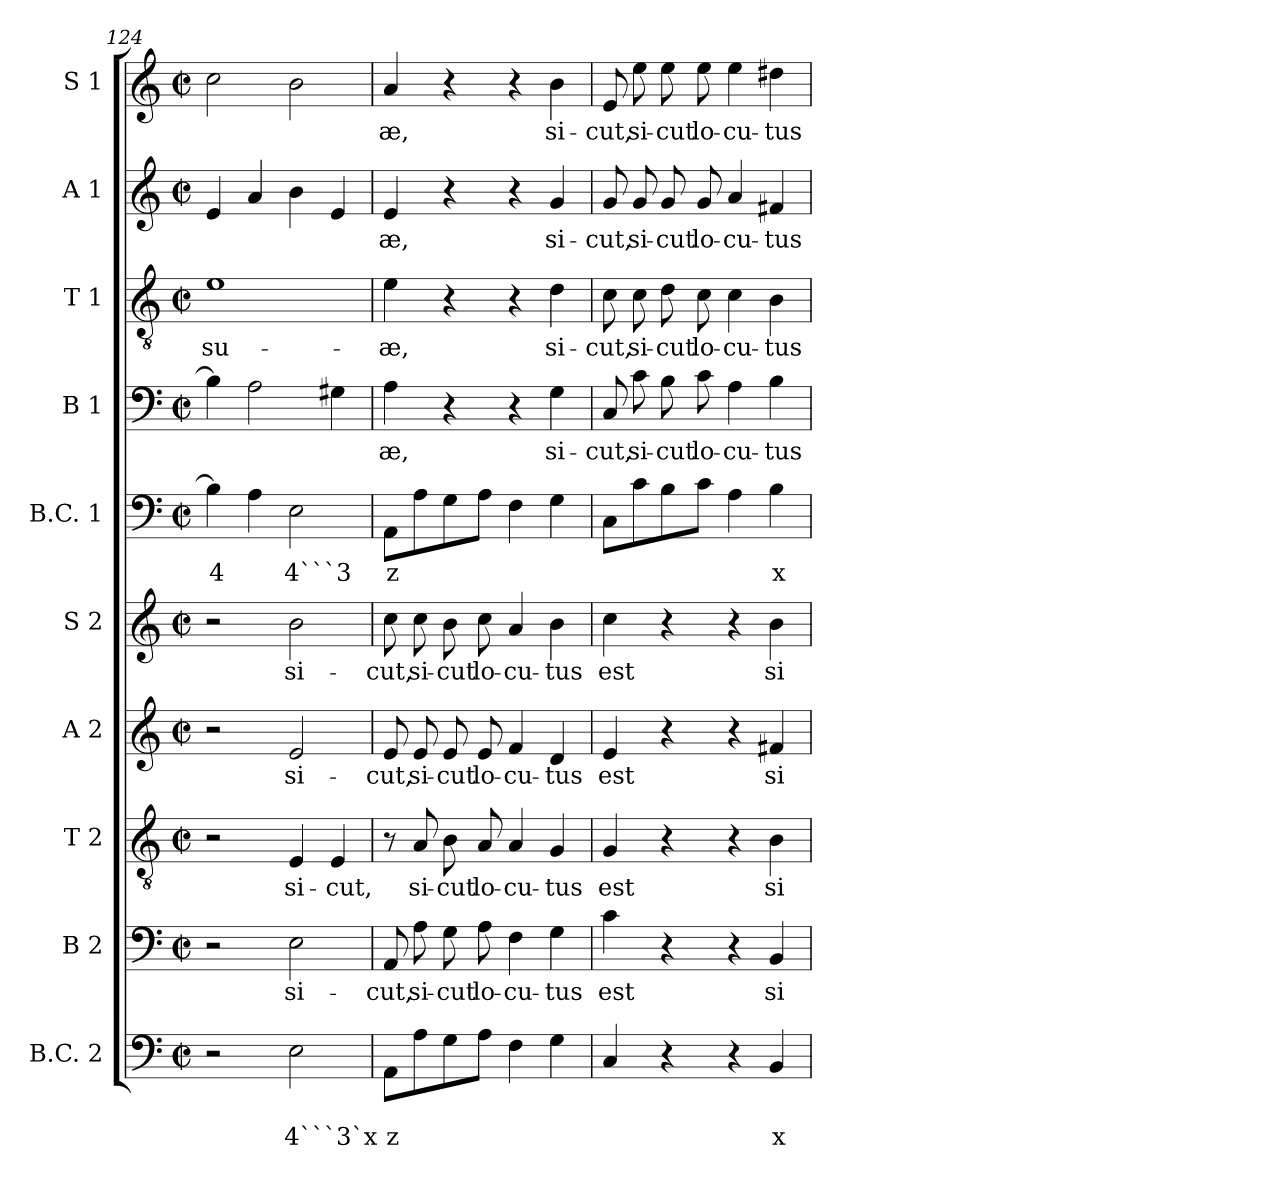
**kern	**text	**text	**kern	**text	**kern	**text	**kern	**text	**kern	**text	**kern	**text	**kern	**text	**kern	**text	**kern	**text	**kern	**text
*part10	*part10	*part10	*part9	*part9	*part8	*part8	*part7	*part7	*part6	*part6	*part5	*part5	*part4	*part4	*part3	*part3	*part2	*part2	*part1	*part1
*staff10	*staff10	*staff10	*staff9	*staff9	*staff8	*staff8	*staff7	*staff7	*staff6	*staff6	*staff5	*staff5	*staff4	*staff4	*staff3	*staff3	*staff2	*staff2	*staff1	*staff1
*I"B.C. 2	*	*	*I"B 2	*	*I"T 2	*	*I"A 2	*	*I"S 2	*	*I"B.C. 1	*	*I"B 1	*	*I"T 1	*	*I"A 1	*	*I"S 1	*
*I'BC2	*	*	*I'B2	*	*I'T2	*	*I'A2	*	*I'S2	*	*I'BC1	*	*I'B1	*	*I'T1	*	*I'A1	*	*I'S1	*
*clefF4	*	*	*clefF4	*	*clefGv2	*	*clefG2	*	*clefG2	*	*clefF4	*	*clefF4	*	*clefGv2	*	*clefG2	*	*clefG2	*
*k[]	*	*	*k[]	*	*k[]	*	*k[]	*	*k[]	*	*k[]	*	*k[]	*	*k[]	*	*k[]	*	*k[]	*
*C:	*	*	*C:	*	*C:	*	*C:	*	*C:	*	*C:	*	*C:	*	*C:	*	*C:	*	*C:	*
*M2/2	*	*	*M2/2	*	*M2/2	*	*M2/2	*	*M2/2	*	*M2/2	*	*M2/2	*	*M2/2	*	*M2/2	*	*M2/2	*
*met(c|)	*	*	*met(c|)	*	*met(c|)	*	*met(c|)	*	*met(c|)	*	*met(c|)	*	*met(c|)	*	*met(c|)	*	*met(c|)	*	*met(c|)	*
=124	=124	=124	=124	=124	=124	=124	=124	=124	=124	=124	=124	=124	=124	=124	=124	=124	=124	=124	=124	=124
!	!	!	!	!	!	!	!	!	!	!	!	!LO:LY:b	!	!	!	!	!	!	!	!
!	!	!	!	!	!	!	!	!	!	!	!	!	!	!	!	!LO:LY:b	!	!	!	!
2r	.	.	2r	.	2r	.	2r	.	2r	.	4B\]	4	4B\]	.	1e	su-	4e/	.	2cc\	.
.	.	.	.	.	.	.	.	.	.	.	4A\	.	2A\	.	.	.	4a/	.	.	.
!	!	!LO:LY:b	!	!	!	!	!	!	!	!	!	!	!	!	!	!	!	!	!	!
!	!	!	!	!LO:LY:b	!	!	!	!	!	!	!	!	!	!	!	!	!	!	!	!
!	!	!	!	!	!	!LO:LY:b	!	!	!	!	!	!	!	!	!	!	!	!	!	!
!	!	!	!	!	!	!	!	!LO:LY:b	!	!	!	!	!	!	!	!	!	!	!	!
!	!	!	!	!	!	!	!	!	!	!LO:LY:b	!	!	!	!	!	!	!	!	!	!
!	!	!	!	!	!	!	!	!	!	!	!	!LO:LY:b	!	!	!	!	!	!	!	!
2E\	.	4```3`x	2E\	si-	4E/	si-	2e/	si-	2b\	si-	2E\	4```3	.	.	.	.	4b\	.	2b\	.
!	!	!	!	!	!	!LO:LY:b	!	!	!	!	!	!	!	!	!	!	!	!	!	!
.	.	.	.	.	4E/	-cut,	.	.	.	.	.	.	4G#X\	.	.	.	4e/	.	.	.
!!LO:PB:g=z
=125	=125	=125	=125	=125	=125	=125	=125	=125	=125	=125	=125	=125	=125	=125	=125	=125	=125	=125	=125	=125
!	!	!LO:LY:b	!	!	!	!	!	!	!	!	!	!	!	!	!	!	!	!	!	!
!	!	!	!	!LO:LY:b	!	!	!	!	!	!	!	!	!	!	!	!	!	!	!	!
!	!	!	!	!	!	!	!	!LO:LY:b	!	!	!	!	!	!	!	!	!	!	!	!
!	!	!	!	!	!	!	!	!	!	!LO:LY:b	!	!	!	!	!	!	!	!	!	!
!	!	!	!	!	!	!	!	!	!	!	!	!LO:LY:b	!	!	!	!	!	!	!	!
!	!	!	!	!	!	!	!	!	!	!	!	!	!	!LO:LY:b	!	!	!	!	!	!
!	!	!	!	!	!	!	!	!	!	!	!	!	!	!	!	!LO:LY:b	!	!	!	!
!	!	!	!	!	!	!	!	!	!	!	!	!	!	!	!	!	!	!LO:LY:b	!	!
!	!	!	!	!	!	!	!	!	!	!	!	!	!	!	!	!	!	!	!	!LO:LY:b
8AA\L	.	z	8AA/	-cut,	8r	.	8e/	-cut,	8cc\	-cut,	8AA\L	z	4A\	-æ,	4e\	-æ,	4e/	-æ,	4a/	-æ,
!	!	!	!	!LO:LY:b	!	!	!	!	!	!	!	!	!	!	!	!	!	!	!	!
!	!	!	!	!	!	!LO:LY:b	!	!	!	!	!	!	!	!	!	!	!	!	!	!
!	!	!	!	!	!	!	!	!LO:LY:b	!	!	!	!	!	!	!	!	!	!	!	!
!	!	!	!	!	!	!	!	!	!	!LO:LY:b	!	!	!	!	!	!	!	!	!	!
8A\	.	.	8A\	si-	8A/	si-	8e/	si-	8cc\	si-	8A\	.	.	.	.	.	.	.	.	.
!	!	!	!	!LO:LY:b	!	!	!	!	!	!	!	!	!	!	!	!	!	!	!	!
!	!	!	!	!	!	!LO:LY:b	!	!	!	!	!	!	!	!	!	!	!	!	!	!
!	!	!	!	!	!	!	!	!LO:LY:b	!	!	!	!	!	!	!	!	!	!	!	!
!	!	!	!	!	!	!	!	!	!	!LO:LY:b	!	!	!	!	!	!	!	!	!	!
8G\	.	.	8G\	-cut	8B\	-cut	8e/	-cut	8b\	-cut	8G\	.	4r	.	4r	.	4r	.	4r	.
!	!	!	!	!LO:LY:b	!	!	!	!	!	!	!	!	!	!	!	!	!	!	!	!
!	!	!	!	!	!	!LO:LY:b	!	!	!	!	!	!	!	!	!	!	!	!	!	!
!	!	!	!	!	!	!	!	!LO:LY:b	!	!	!	!	!	!	!	!	!	!	!	!
!	!	!	!	!	!	!	!	!	!	!LO:LY:b	!	!	!	!	!	!	!	!	!	!
8A\J	.	.	8A\	lo-	8A/	lo-	8e/	lo-	8cc\	lo-	8A\J	.	.	.	.	.	.	.	.	.
!	!	!	!	!LO:LY:b	!	!	!	!	!	!	!	!	!	!	!	!	!	!	!	!
!	!	!	!	!	!	!LO:LY:b	!	!	!	!	!	!	!	!	!	!	!	!	!	!
!	!	!	!	!	!	!	!	!LO:LY:b	!	!	!	!	!	!	!	!	!	!	!	!
!	!	!	!	!	!	!	!	!	!	!LO:LY:b	!	!	!	!	!	!	!	!	!	!
4F\	.	.	4F\	-cu-	4A/	-cu-	4f/	-cu-	4a/	-cu-	4F\	.	4r	.	4r	.	4r	.	4r	.
!	!	!	!	!LO:LY:b	!	!	!	!	!	!	!	!	!	!	!	!	!	!	!	!
!	!	!	!	!	!	!LO:LY:b	!	!	!	!	!	!	!	!	!	!	!	!	!	!
!	!	!	!	!	!	!	!	!LO:LY:b	!	!	!	!	!	!	!	!	!	!	!	!
!	!	!	!	!	!	!	!	!	!	!LO:LY:b	!	!	!	!	!	!	!	!	!	!
!	!	!	!	!	!	!	!	!	!	!	!	!	!	!LO:LY:b	!	!	!	!	!	!
!	!	!	!	!	!	!	!	!	!	!	!	!	!	!	!	!LO:LY:b	!	!	!	!
!	!	!	!	!	!	!	!	!	!	!	!	!	!	!	!	!	!	!LO:LY:b	!	!
!	!	!	!	!	!	!	!	!	!	!	!	!	!	!	!	!	!	!	!	!LO:LY:b
4G\	.	.	4G\	-tus	4G/	-tus	4d/	-tus	4b\	-tus	4G\	.	4G\	si-	4d\	si-	4g/	si-	4b\	si-
=126	=126	=126	=126	=126	=126	=126	=126	=126	=126	=126	=126	=126	=126	=126	=126	=126	=126	=126	=126	=126
!	!	!	!	!LO:LY:b	!	!	!	!	!	!	!	!	!	!	!	!	!	!	!	!
!	!	!	!	!	!	!LO:LY:b	!	!	!	!	!	!	!	!	!	!	!	!	!	!
!	!	!	!	!	!	!	!	!LO:LY:b	!	!	!	!	!	!	!	!	!	!	!	!
!	!	!	!	!	!	!	!	!	!	!LO:LY:b	!	!	!	!	!	!	!	!	!	!
!	!	!	!	!	!	!	!	!	!	!	!	!	!	!LO:LY:b	!	!	!	!	!	!
!	!	!	!	!	!	!	!	!	!	!	!	!	!	!	!	!LO:LY:b	!	!	!	!
!	!	!	!	!	!	!	!	!	!	!	!	!	!	!	!	!	!	!LO:LY:b	!	!
!	!	!	!	!	!	!	!	!	!	!	!	!	!	!	!	!	!	!	!	!LO:LY:b
4C/	.	.	4c\	est	4G/	est	4e/	est	4cc\	est	8C\L	.	8C/	-cut,	8c\	-cut,	8g/	-cut,	8e/	-cut,
!	!	!	!	!	!	!	!	!	!	!	!	!	!	!LO:LY:b	!	!	!	!	!	!
!	!	!	!	!	!	!	!	!	!	!	!	!	!	!	!	!LO:LY:b	!	!	!	!
!	!	!	!	!	!	!	!	!	!	!	!	!	!	!	!	!	!	!LO:LY:b	!	!
!	!	!	!	!	!	!	!	!	!	!	!	!	!	!	!	!	!	!	!	!LO:LY:b
.	.	.	.	.	.	.	.	.	.	.	8c\	.	8c\	si-	8c\	si-	8g/	si-	8ee\	si-
!	!	!	!	!	!	!	!	!	!	!	!	!	!	!LO:LY:b	!	!	!	!	!	!
!	!	!	!	!	!	!	!	!	!	!	!	!	!	!	!	!LO:LY:b	!	!	!	!
!	!	!	!	!	!	!	!	!	!	!	!	!	!	!	!	!	!	!LO:LY:b	!	!
!	!	!	!	!	!	!	!	!	!	!	!	!	!	!	!	!	!	!	!	!LO:LY:b
4r	.	.	4r	.	4r	.	4r	.	4r	.	8B\	.	8B\	-cut	8d\	-cut	8g/	-cut	8ee\	-cut
!	!	!	!	!	!	!	!	!	!	!	!	!	!	!LO:LY:b	!	!	!	!	!	!
!	!	!	!	!	!	!	!	!	!	!	!	!	!	!	!	!LO:LY:b	!	!	!	!
!	!	!	!	!	!	!	!	!	!	!	!	!	!	!	!	!	!	!LO:LY:b	!	!
!	!	!	!	!	!	!	!	!	!	!	!	!	!	!	!	!	!	!	!	!LO:LY:b
.	.	.	.	.	.	.	.	.	.	.	8c\J	.	8c\	lo-	8c\	lo-	8g/	lo-	8ee\	lo-
!	!	!	!	!	!	!	!	!	!	!	!	!	!	!LO:LY:b	!	!	!	!	!	!
!	!	!	!	!	!	!	!	!	!	!	!	!	!	!	!	!LO:LY:b	!	!	!	!
!	!	!	!	!	!	!	!	!	!	!	!	!	!	!	!	!	!	!LO:LY:b	!	!
!	!	!	!	!	!	!	!	!	!	!	!	!	!	!	!	!	!	!	!	!LO:LY:b
4r	.	.	4r	.	4r	.	4r	.	4r	.	4A\	.	4A\	-cu-	4c\	-cu-	4a/	-cu-	4ee\	-cu-
!	!	!LO:LY:b	!	!	!	!	!	!	!	!	!	!	!	!	!	!	!	!	!	!
!	!	!	!	!LO:LY:b	!	!	!	!	!	!	!	!	!	!	!	!	!	!	!	!
!	!	!	!	!	!	!LO:LY:b	!	!	!	!	!	!	!	!	!	!	!	!	!	!
!	!	!	!	!	!	!	!	!LO:LY:b	!	!	!	!	!	!	!	!	!	!	!	!
!	!	!	!	!	!	!	!	!	!	!LO:LY:b	!	!	!	!	!	!	!	!	!	!
!	!	!	!	!	!	!	!	!	!	!	!	!LO:LY:b	!	!	!	!	!	!	!	!
!	!	!	!	!	!	!	!	!	!	!	!	!	!	!LO:LY:b	!	!	!	!	!	!
!	!	!	!	!	!	!	!	!	!	!	!	!	!	!	!	!LO:LY:b	!	!	!	!
!	!	!	!	!	!	!	!	!	!	!	!	!	!	!	!	!	!	!LO:LY:b	!	!
!	!	!	!	!	!	!	!	!	!	!	!	!	!	!	!	!	!	!	!	!LO:LY:b
4BB/	.	x	4BB/	si-	4B\	si-	4f#X/	si-	4b\	si-	4B\	x	4B\	-tus	4B\	-tus	4f#X/	-tus	4dd#X\	-tus
=	=	=	=	=	=	=	=	=	=	=	=	=	=	=	=	=	=	=	=	=
*-	*-	*-	*-	*-	*-	*-	*-	*-	*-	*-	*-	*-	*-	*-	*-	*-	*-	*-	*-	*-
